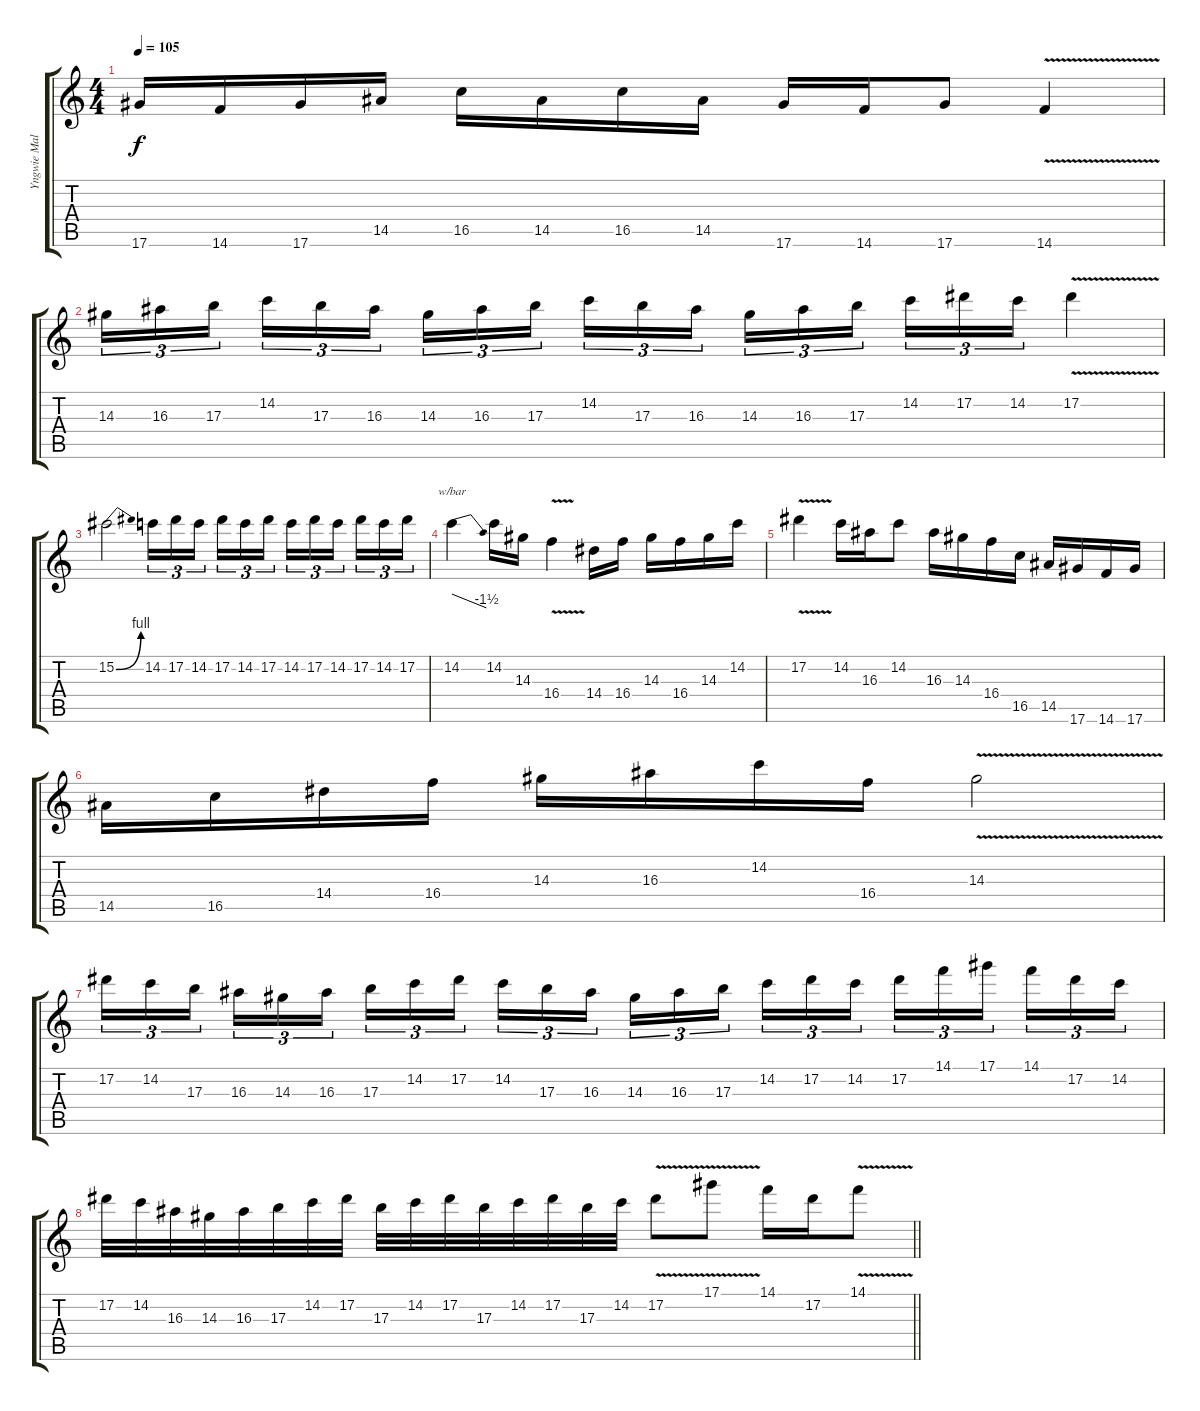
\track ("Yngwie Malmsteen" "Yngwie Mal") {instrument overdrivenguitar}
\staff {score tabs}
\tuning (Eb4 Bb3 Gb3 Db3 Ab2 Eb2) {hide}
\ts (4 4)
\tempo 105
\clef g2
\ks c
17.6.16{dy f} 14.6.16 17.6.16 14.5.16 16.5.16 14.5.16 16.5.16 14.5.16 17.6.16 14.6.16 17.6.8 14.6{v}.4 |
14.3.16{tu (3 2)} 16.3.16{tu (3 2)} 17.3.16{tu (3 2) beam splitsecondary} 14.2.16{tu (3 2)} 17.3.16{tu (3 2)} 16.3.16{tu (3 2)} 14.3.16{tu (3 2)} 16.3.16{tu (3 2)} 17.3.16{tu (3 2) beam splitsecondary} 14.2.16{tu (3 2)} 17.3.16{tu (3 2)} 16.3.16{tu (3 2)} 14.3.16{tu (3 2)} 16.3.16{tu (3 2)} 17.3.16{tu (3 2) beam splitsecondary} 14.2.16{tu (3 2)} 17.2.16{tu (3 2)} 14.2.16{tu (3 2)} 17.2{v}.4 |
15.2{be (bend 0 0 60 4)}.2 14.2.16{tu (3 2)} 17.2.16{tu (3 2)} 14.2.16{tu (3 2) beam splitsecondary} 17.2.16{tu (3 2)} 14.2.16{tu (3 2)} 17.2.16{tu (3 2)} 14.2.16{tu (3 2)} 17.2.16{tu (3 2)} 14.2.16{tu (3 2) beam splitsecondary} 17.2.16{tu (3 2)} 14.2.16{tu (3 2)} 17.2.16{tu (3 2)} |
14.2.4{tbe (dive default 0 0 60 -6)} 14.2.16 14.3.16 16.4{v}.4 14.4.16 16.4.16 14.3.16 16.4.16 14.3.16 14.2.16 |
17.2{v}.4 14.2.16 16.3.16 14.2.8 16.3.16 14.3.16 16.4.16 16.5.16 14.5.16 17.6.16 14.6.16 17.6.16 |
14.5.16 16.5.16 14.4.16 16.4.16 14.3.16 16.3.16 14.2.16 16.4.16 14.3{v}.2 |
17.2.16{tu (3 2)} 14.2.16{tu (3 2)} 17.3.16{tu (3 2) beam splitsecondary} 16.3.16{tu (3 2)} 14.3.16{tu (3 2)} 16.3.16{tu (3 2)} 17.3.16{tu (3 2)} 14.2.16{tu (3 2)} 17.2.16{tu (3 2) beam splitsecondary} 14.2.16{tu (3 2)} 17.3.16{tu (3 2)} 16.3.16{tu (3 2)} 14.3.16{tu (3 2)} 16.3.16{tu (3 2)} 17.3.16{tu (3 2) beam splitsecondary} 14.2.16{tu (3 2)} 17.2.16{tu (3 2)} 14.2.16{tu (3 2)} 17.2.16{tu (3 2)} 14.1.16{tu (3 2)} 17.1.16{tu (3 2) beam splitsecondary} 14.1.16{tu (3 2)} 17.2.16{tu (3 2)} 14.2.16{tu (3 2)} |
\barLineRight lightlight
17.2.32 14.2.32 16.3.32 14.3.32 16.3.32 17.3.32 14.2.32 17.2.32 17.3.32 14.2.32 17.2.32 17.3.32 14.2.32 17.2.32 17.3.32 14.2.32 17.2{v}.8 17.1{v}.8 14.1.16 17.2.16 14.1{v}.8
